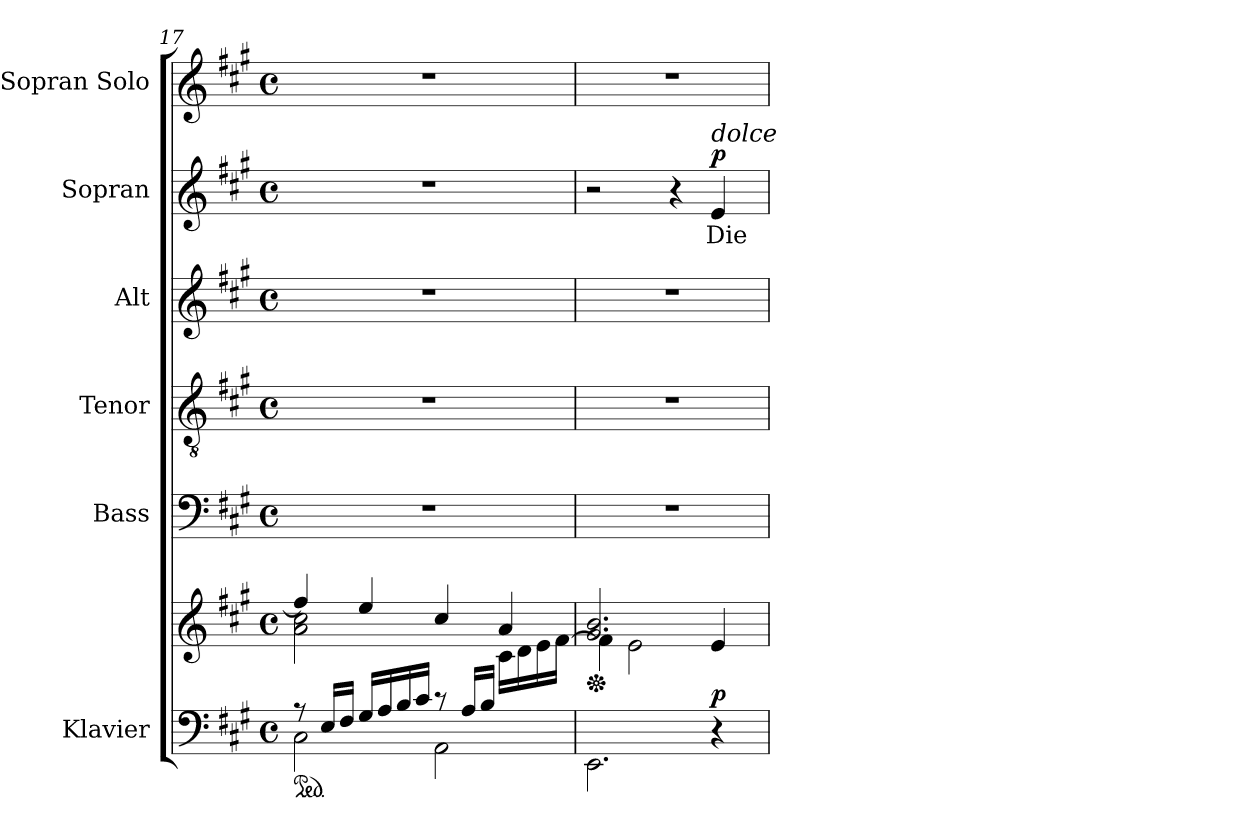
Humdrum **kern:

**kern	**kern	**dynam	**kern	**kern	**kern	**kern	**text	**dynam	**kern
*part6	*part6	*part6	*part5	*part4	*part3	*part2	*part2	*part2	*part1
*staff7	*staff6	*staff6/7	*staff5	*staff4	*staff3	*staff2	*staff2	*staff2	*staff1
*I"Klavier	*	*	*I"Bass	*I"Tenor	*I"Alt	*I"Sopran	*	*	*I"Sopran Solo
*	*	*	*I'B	*I'T	*I'A	*I'S	*	*	*
*clefF4	*clefG2	*	*clefF4	*clefGv2	*clefG2	*clefG2	*	*	*clefG2
*k[f#c#g#]	*k[f#c#g#]	*	*k[f#c#g#]	*k[f#c#g#]	*k[f#c#g#]	*k[f#c#g#]	*	*	*k[f#c#g#]
*M4/4	*M4/4	*	*M4/4	*M4/4	*M4/4	*M4/4	*	*	*M4/4
*met(c)	*met(c)	*	*met(c)	*met(c)	*met(c)	*met(c)	*	*	*met(c)
*ped	*	*	*	*	*	*	*	*	*
=17	=17	=17	=17	=17	=17	=17	=17	=17	=17
*^	*^	*	*	*	*	*	*	*	*
*	*	*	*^	*	*	*	*	*	*	*	*
8r	2C#\	4ff#/]	2a\ 2cc#\	2.ryy	.	1r	1r	1r	1r	.	.	1r
16E/LL	.	.	.	.	.	.	.	.	.	.	.	.
16F#/JJ	.	.	.	.	.	.	.	.	.	.	.	.
16G#/LL	.	4ee/	.	.	.	.	.	.	.	.	.	.
16A/	.	.	.	.	.	.	.	.	.	.	.	.
16B/	.	.	.	.	.	.	.	.	.	.	.	.
16c#/JJ	.	.	.	.	.	.	.	.	.	.	.	.
8r	2AA\	4cc#/	2ryy	.	.	.	.	.	.	.	.	.
16A/LL	.	.	.	.	.	.	.	.	.	.	.	.
16B/JJ	.	.	.	.	.	.	.	.	.	.	.	.
4ryy	.	4a/	.	16c#\LL	.	.	.	.	.	.	.	.
.	.	.	.	16d\	.	.	.	.	.	.	.	.
.	.	.	.	16e\	.	.	.	.	.	.	.	.
.	.	.	.	[16f#\JJ	.	.	.	.	.	.	.	.
*	*	*v	*v	*v	*	*	*	*	*	*	*	*
!!LO:LB:g=z
=18	=18	=18	=18	=18	=18	=18	=18	=18	=18	=18
*	*	*Xped	*	*	*	*	*	*	*	*
*	*	*^	*	*	*	*	*	*	*	*
2.ryy	2.EE\	2.g#/ 2.b/	4f#\]	.	1r	1r	1r	2r	.	.	1r
.	.	.	2e\	.	.	.	.	.	.	.	.
.	.	.	.	.	.	.	.	4r	.	.	.
!	!	!	!	!	!	!	!	!LO:TX:a:i:t=dolce	!	!	!
!	!	!	!	!LO:DY:a=2	!	!	!	!	!LO:LY:b	!LO:DY:a	!
4r	4ryy	4e/	4ryy	p	.	.	.	4e/	Die	p	.
*v	*v	*	*	*	*	*	*	*	*	*	*
*	*v	*v	*	*	*	*	*	*	*	*
=	=	=	=	=	=	=	=	=	=
*-	*-	*-	*-	*-	*-	*-	*-	*-	*-
